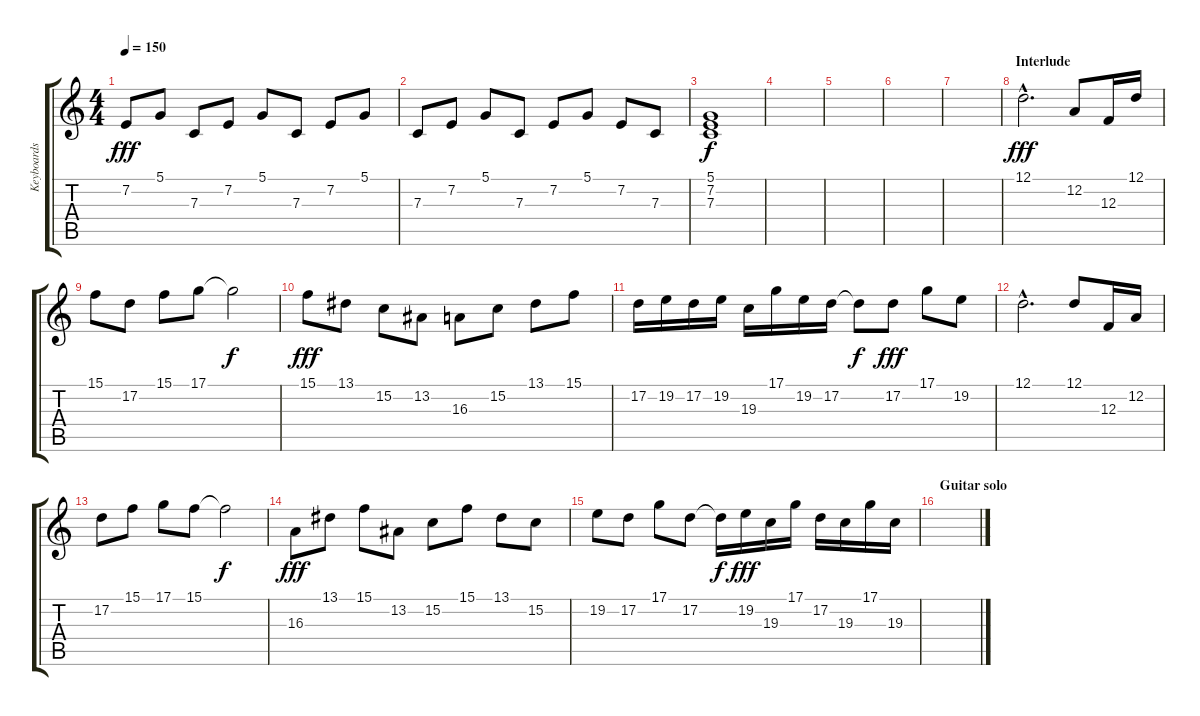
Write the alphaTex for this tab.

\track ("Keyboards" "Keyboards") {instrument pad1newage}
\staff {score tabs}
\tuning (D4 A3 F3 C3 G2 D2) {hide}
\ts (4 4)
\tempo 150
\clef g2
\ks c
7.2.8{dy fff} 5.1.8 7.3.8 7.2.8 5.1.8 7.3.8 7.2.8 5.1.8 |
7.3.8 7.2.8 5.1.8 7.3.8 7.2.8 5.1.8 7.2.8 7.3.8 |
(5.1 7.2 7.3).1{dy f} |
|
|
|
|
\section ("" "Interlude")
12.1{hac}.2{d dy fff balance 14 instrument brightacousticpiano} 12.2.8 12.3.16 12.1.16 |
15.1.8 17.2.8 15.1.8 17.1.8 17.1{t}.2{dy f} |
15.1.8{dy fff} 13.1.8 15.2.8 13.2.8 16.3.8 15.2.8 13.1.8 15.1.8 |
17.2.16 19.2.16 17.2.16 19.2.16 19.3.16 17.1.16 19.2.16 17.2.16 17.2{t}.8{dy f} 17.2.8{dy fff} 17.1.8 19.2.8 |
12.1{hac}.2{d volume 16 balance 15} 12.1.8 12.3.16 12.2.16 |
17.2.8 15.1.8 17.1.8 15.1.8 15.1{t}.2{dy f} |
16.3.8{dy fff} 13.1.8 15.1.8 13.2.8 15.2.8 15.1.8 13.1.8 15.2.8 |
19.2.8 17.2.8 17.1.8 17.2.8 17.2{t}.16{dy f} 19.2.16{dy fff} 19.3.16 17.1.16 17.2.16 19.3.16 17.1.16 19.3.16 |
\section ("" "Guitar solo")
